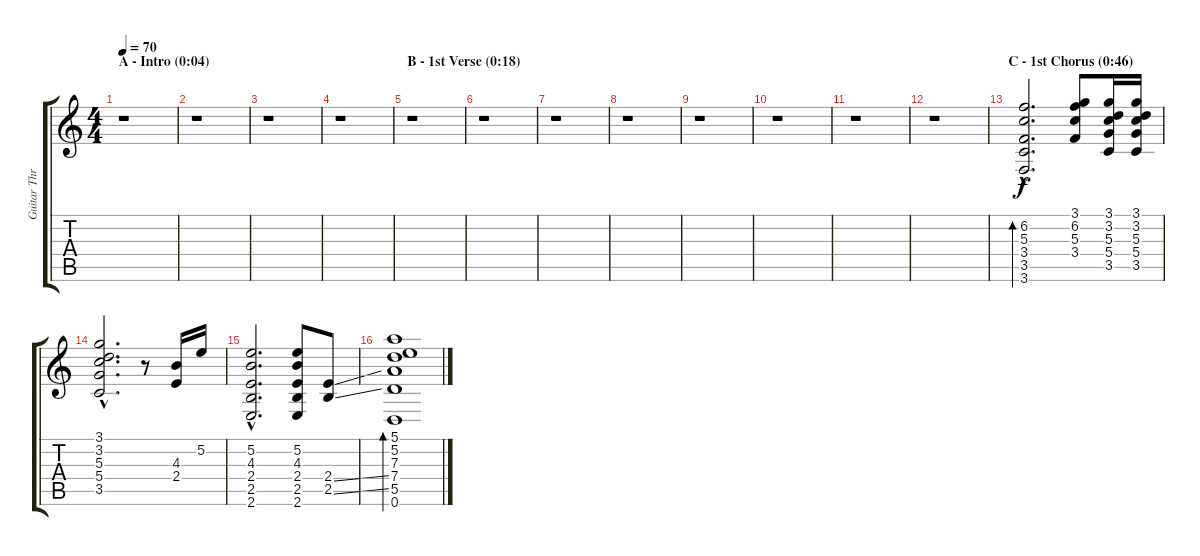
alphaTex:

\track ("Guitar Three" "Guitar Thr") {instrument electricguitarclean}
\staff {score tabs}
\tuning (E4 B3 G3 D3 A2 D2) {hide}
\ts (4 4)
\section ("" "A - Intro (0:04)")
\tempo 70
\clef g2
\ks c
r.1{dy f instrument electricguitarclean} |
r.1 |
r.1 |
r.1 |
\section ("" "B - 1st Verse (0:18)")
r.1 |
r.1 |
r.1 |
r.1 |
r.1 |
r.1 |
r.1 |
r.1 |
\section ("" "C - 1st Chorus (0:46)")
(6.2{hac} 5.3{hac} 3.4{hac} 3.5{hac} 3.6{hac}).2{d bd 60} (3.1 6.2 5.3 3.4).8 (3.1 3.2 5.3 5.4 3.5).16 (3.1 3.2 5.3 5.4 3.5).16 |
(3.1{hac} 3.2{hac} 5.3{hac} 5.4{hac} 3.5{hac}).2{d} r.8 (4.3 2.4).16 5.2.16 |
(5.2{hac} 4.3{hac} 2.4{hac} 2.5{hac} 2.6{hac}).2{d} (5.2 4.3 2.4 2.5 2.6).8 (2.4{ss} 2.5{ss}).8 |
(5.1 5.2 7.3 7.4 5.5 0.6).1{bd 60}
